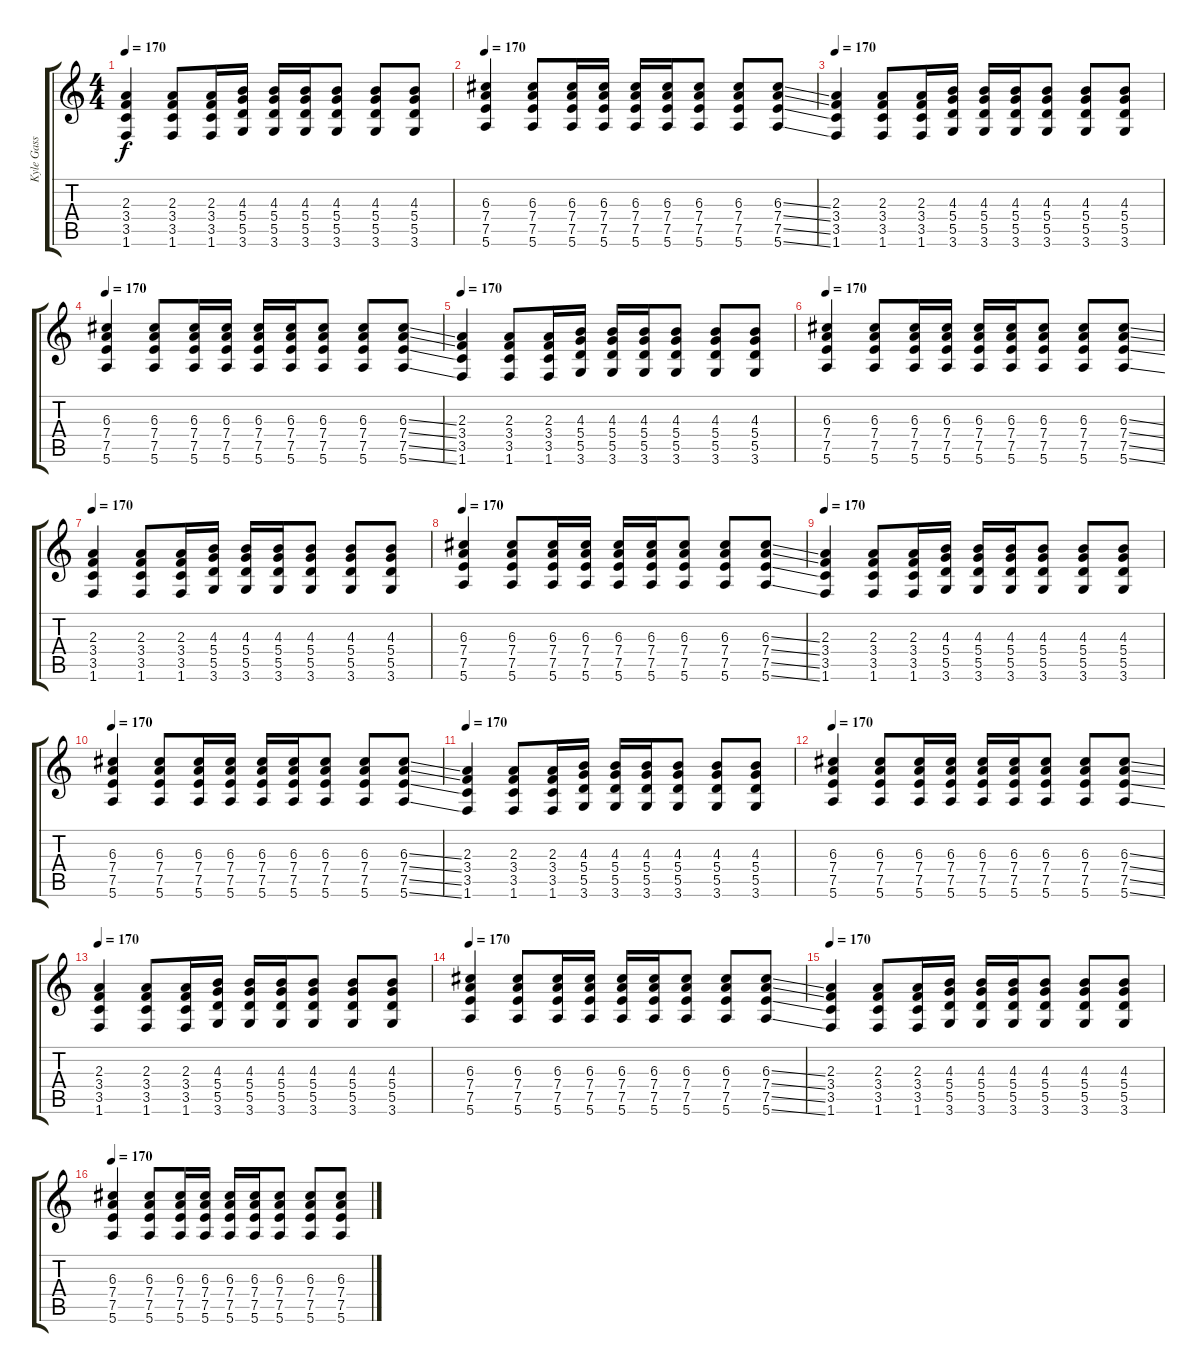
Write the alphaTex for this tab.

\track ("Kyle Gass (Lead Guitar)" "Kyle Gass ") {instrument acousticguitarsteel}
\staff {score tabs}
\tuning (E4 B3 G3 D3 A2 E2) {hide}
\ts (4 4)
\tempo 170
\clef g2
\ks c
(2.3 3.4 3.5 1.6).4{dy f} (2.3 3.4 3.5 1.6).8 (2.3 3.4 3.5 1.6).16 (4.3 5.4 5.5 3.6).16 (4.3 5.4 5.5 3.6).16 (4.3 5.4 5.5 3.6).16 (4.3 5.4 5.5 3.6).8 (4.3 5.4 5.5 3.6).8 (4.3 5.4 5.5 3.6).8 |
\tempo 170
(6.3 7.4 7.5 5.6).4 (6.3 7.4 7.5 5.6).8 (6.3 7.4 7.5 5.6).16 (6.3 7.4 7.5 5.6).16 (6.3 7.4 7.5 5.6).16 (6.3 7.4 7.5 5.6).16 (6.3 7.4 7.5 5.6).8 (6.3 7.4 7.5 5.6).8 (6.3{ss} 7.4{ss} 7.5{ss} 5.6{ss}).8 |
\tempo 170
(2.3 3.4 3.5 1.6).4 (2.3 3.4 3.5 1.6).8 (2.3 3.4 3.5 1.6).16 (4.3 5.4 5.5 3.6).16 (4.3 5.4 5.5 3.6).16 (4.3 5.4 5.5 3.6).16 (4.3 5.4 5.5 3.6).8 (4.3 5.4 5.5 3.6).8 (4.3 5.4 5.5 3.6).8 |
\tempo 170
(6.3 7.4 7.5 5.6).4 (6.3 7.4 7.5 5.6).8 (6.3 7.4 7.5 5.6).16 (6.3 7.4 7.5 5.6).16 (6.3 7.4 7.5 5.6).16 (6.3 7.4 7.5 5.6).16 (6.3 7.4 7.5 5.6).8 (6.3 7.4 7.5 5.6).8 (6.3{ss} 7.4{ss} 7.5{ss} 5.6{ss}).8 |
\tempo 170
(2.3 3.4 3.5 1.6).4 (2.3 3.4 3.5 1.6).8 (2.3 3.4 3.5 1.6).16 (4.3 5.4 5.5 3.6).16 (4.3 5.4 5.5 3.6).16 (4.3 5.4 5.5 3.6).16 (4.3 5.4 5.5 3.6).8 (4.3 5.4 5.5 3.6).8 (4.3 5.4 5.5 3.6).8 |
\tempo 170
(6.3 7.4 7.5 5.6).4 (6.3 7.4 7.5 5.6).8 (6.3 7.4 7.5 5.6).16 (6.3 7.4 7.5 5.6).16 (6.3 7.4 7.5 5.6).16 (6.3 7.4 7.5 5.6).16 (6.3 7.4 7.5 5.6).8 (6.3 7.4 7.5 5.6).8 (6.3{ss} 7.4{ss} 7.5{ss} 5.6{ss}).8 |
\tempo 170
(2.3 3.4 3.5 1.6).4 (2.3 3.4 3.5 1.6).8 (2.3 3.4 3.5 1.6).16 (4.3 5.4 5.5 3.6).16 (4.3 5.4 5.5 3.6).16 (4.3 5.4 5.5 3.6).16 (4.3 5.4 5.5 3.6).8 (4.3 5.4 5.5 3.6).8 (4.3 5.4 5.5 3.6).8 |
\tempo 170
(6.3 7.4 7.5 5.6).4 (6.3 7.4 7.5 5.6).8 (6.3 7.4 7.5 5.6).16 (6.3 7.4 7.5 5.6).16 (6.3 7.4 7.5 5.6).16 (6.3 7.4 7.5 5.6).16 (6.3 7.4 7.5 5.6).8 (6.3 7.4 7.5 5.6).8 (6.3{ss} 7.4{ss} 7.5{ss} 5.6{ss}).8 |
\tempo 170
(2.3 3.4 3.5 1.6).4 (2.3 3.4 3.5 1.6).8 (2.3 3.4 3.5 1.6).16 (4.3 5.4 5.5 3.6).16 (4.3 5.4 5.5 3.6).16 (4.3 5.4 5.5 3.6).16 (4.3 5.4 5.5 3.6).8 (4.3 5.4 5.5 3.6).8 (4.3 5.4 5.5 3.6).8 |
\tempo 170
(6.3 7.4 7.5 5.6).4 (6.3 7.4 7.5 5.6).8 (6.3 7.4 7.5 5.6).16 (6.3 7.4 7.5 5.6).16 (6.3 7.4 7.5 5.6).16 (6.3 7.4 7.5 5.6).16 (6.3 7.4 7.5 5.6).8 (6.3 7.4 7.5 5.6).8 (6.3{ss} 7.4{ss} 7.5{ss} 5.6{ss}).8 |
\tempo 170
(2.3 3.4 3.5 1.6).4 (2.3 3.4 3.5 1.6).8 (2.3 3.4 3.5 1.6).16 (4.3 5.4 5.5 3.6).16 (4.3 5.4 5.5 3.6).16 (4.3 5.4 5.5 3.6).16 (4.3 5.4 5.5 3.6).8 (4.3 5.4 5.5 3.6).8 (4.3 5.4 5.5 3.6).8 |
\tempo 170
(6.3 7.4 7.5 5.6).4 (6.3 7.4 7.5 5.6).8 (6.3 7.4 7.5 5.6).16 (6.3 7.4 7.5 5.6).16 (6.3 7.4 7.5 5.6).16 (6.3 7.4 7.5 5.6).16 (6.3 7.4 7.5 5.6).8 (6.3 7.4 7.5 5.6).8 (6.3{ss} 7.4{ss} 7.5{ss} 5.6{ss}).8 |
\tempo 170
(2.3 3.4 3.5 1.6).4 (2.3 3.4 3.5 1.6).8 (2.3 3.4 3.5 1.6).16 (4.3 5.4 5.5 3.6).16 (4.3 5.4 5.5 3.6).16 (4.3 5.4 5.5 3.6).16 (4.3 5.4 5.5 3.6).8 (4.3 5.4 5.5 3.6).8 (4.3 5.4 5.5 3.6).8 |
\tempo 170
(6.3 7.4 7.5 5.6).4 (6.3 7.4 7.5 5.6).8 (6.3 7.4 7.5 5.6).16 (6.3 7.4 7.5 5.6).16 (6.3 7.4 7.5 5.6).16 (6.3 7.4 7.5 5.6).16 (6.3 7.4 7.5 5.6).8 (6.3 7.4 7.5 5.6).8 (6.3{ss} 7.4{ss} 7.5{ss} 5.6{ss}).8 |
\tempo 170
(2.3 3.4 3.5 1.6).4 (2.3 3.4 3.5 1.6).8 (2.3 3.4 3.5 1.6).16 (4.3 5.4 5.5 3.6).16 (4.3 5.4 5.5 3.6).16 (4.3 5.4 5.5 3.6).16 (4.3 5.4 5.5 3.6).8 (4.3 5.4 5.5 3.6).8 (4.3 5.4 5.5 3.6).8 |
\tempo 170
(6.3 7.4 7.5 5.6).4 (6.3 7.4 7.5 5.6).8 (6.3 7.4 7.5 5.6).16 (6.3 7.4 7.5 5.6).16 (6.3 7.4 7.5 5.6).16 (6.3 7.4 7.5 5.6).16 (6.3 7.4 7.5 5.6).8 (6.3 7.4 7.5 5.6).8 (6.3{ss} 7.4{ss} 7.5{ss} 5.6{ss}).8
